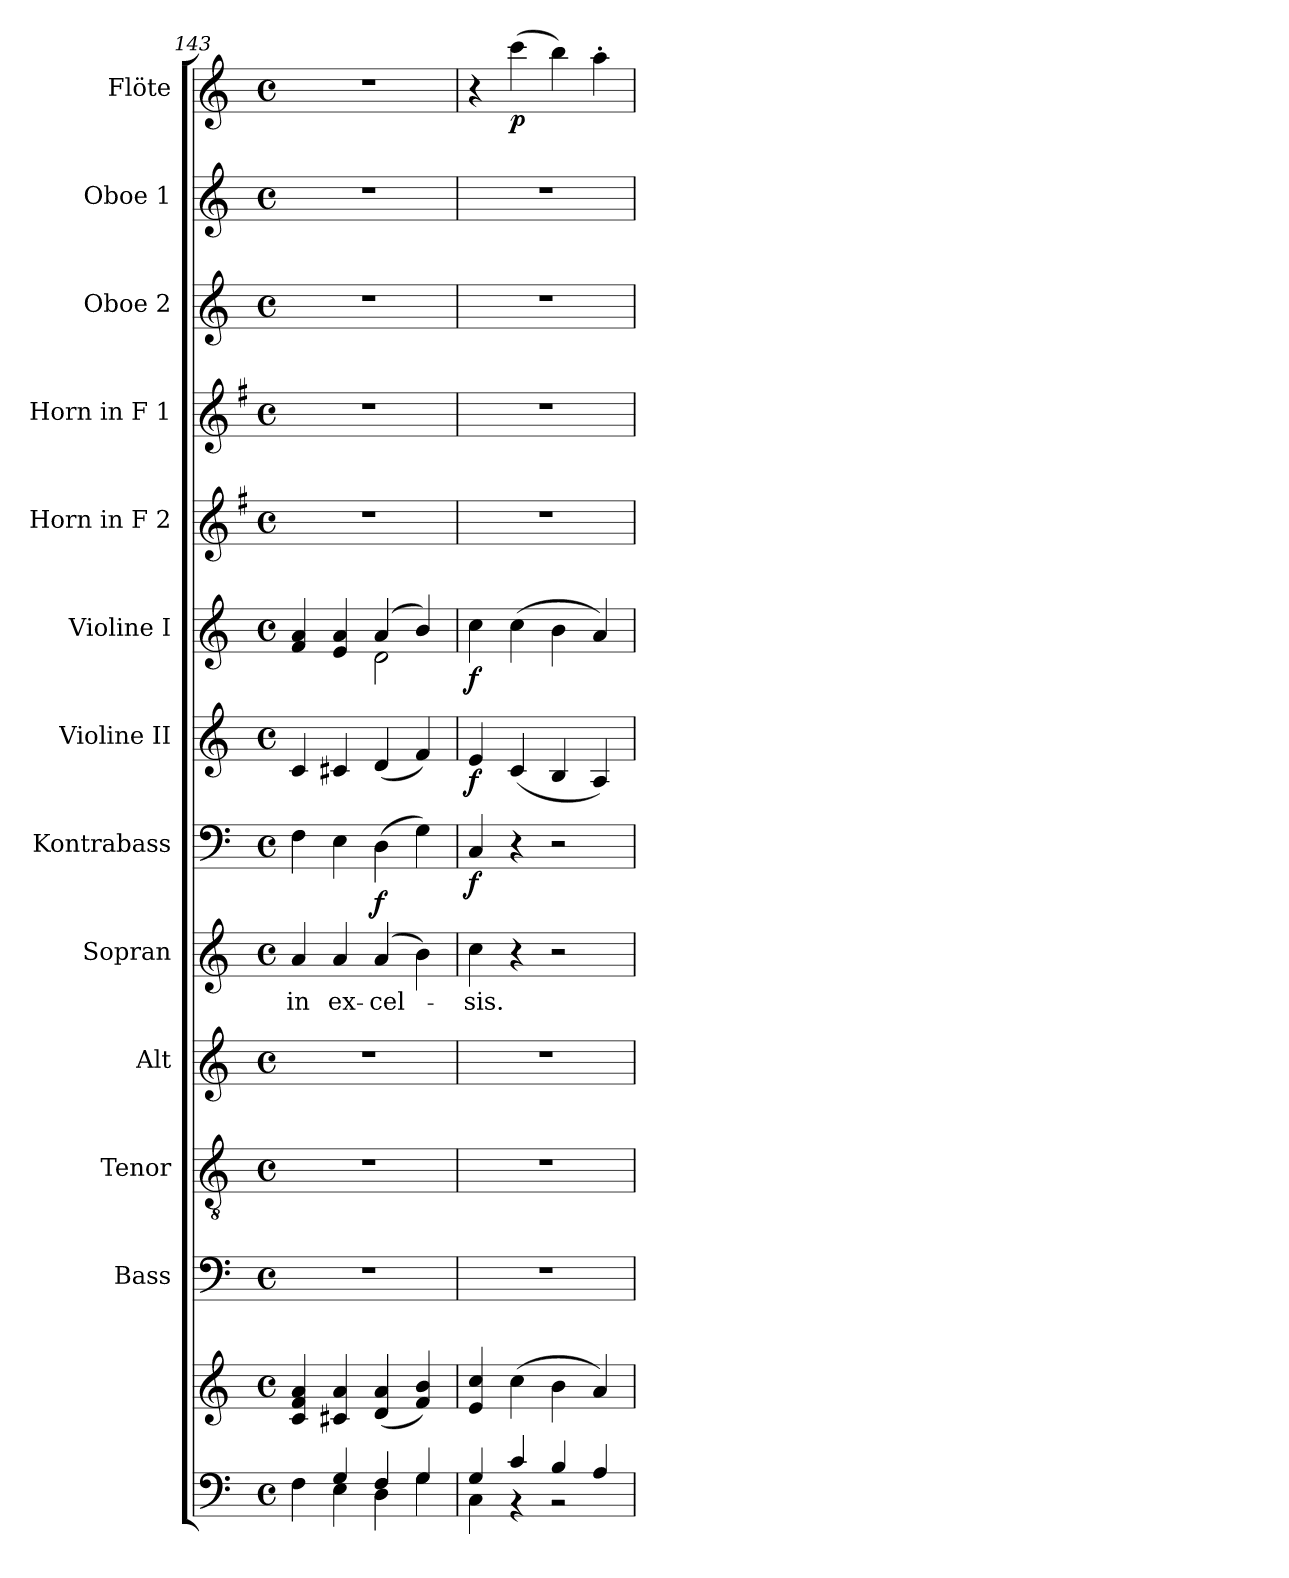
**kern	**kern	**kern	**kern	**kern	**kern	**text	**dynam	**kern	**dynam	**kern	**dynam	**kern	**dynam	**kern	**kern	**kern	**kern	**kern	**dynam
*part13	*part13	*part12	*part11	*part10	*part9	*part9	*part9	*part8	*part8	*part7	*part7	*part6	*part6	*part5	*part4	*part3	*part2	*part1	*part1
*staff14	*staff13	*staff12	*staff11	*staff10	*staff9	*staff9	*staff9	*staff8	*staff8	*staff7	*staff7	*staff6	*staff6	*staff5	*staff4	*staff3	*staff2	*staff1	*staff1
*	*	*I"Bass	*I"Tenor	*I"Alt	*I"Sopran	*	*	*I"Kontrabass	*	*I"Violine II	*	*I"Violine I	*	*I"Horn in F 2	*I"Horn in F 1	*I"Oboe 2	*I"Oboe 1	*I"Flöte	*
*	*	*I'B.	*I'T.	*I'A.	*I'S.	*	*	*I'Kb.	*	*I'Vl. II	*	*I'Vl. I	*	*	*	*I'Ob. 2	*I'Ob. 1	*I'Fl.	*
*clefF4	*clefG2	*clefF4	*clefGv2	*clefG2	*clefG2	*	*	*clefF4	*	*clefG2	*	*clefG2	*	*clefG2	*clefG2	*clefG2	*clefG2	*clefG2	*
*	*	*	*	*	*	*	*	*ITrd7c12	*	*	*	*	*	*ITrd4c7	*ITrd4c7	*	*	*	*
*k[]	*k[]	*k[]	*k[]	*k[]	*k[]	*	*	*k[]	*	*k[]	*	*k[]	*	*k[]	*k[]	*k[]	*k[]	*k[]	*
*C:	*C:	*C:	*C:	*C:	*C:	*	*	*C:	*	*C:	*	*C:	*	*C:	*C:	*C:	*C:	*C:	*
*M4/4	*M4/4	*M4/4	*M4/4	*M4/4	*M4/4	*	*	*M4/4	*	*M4/4	*	*M4/4	*	*M4/4	*M4/4	*M4/4	*M4/4	*M4/4	*
*met(c)	*met(c)	*met(c)	*met(c)	*met(c)	*met(c)	*	*	*met(c)	*	*met(c)	*	*met(c)	*	*met(c)	*met(c)	*met(c)	*met(c)	*met(c)	*
=143	=143	=143	=143	=143	=143	=143	=143	=143	=143	=143	=143	=143	=143	=143	=143	=143	=143	=143	=143
*^	*	*	*	*	*	*	*	*	*	*	*	*	*	*	*	*	*	*	*
!	!	!	!	!	!	!	!LO:LY:b	!	!	!	!	!	!	!	!	!	!	!	!	!
*	*	*	*	*	*	*	*	*	*	*	*	*	*^	*	*	*	*	*	*	*
4ryy	4F\	4c/ 4f/ 4a/	1r	1r	1r	4a/	in	.	4FF\	.	4c/	.	4f/ 4a/	2ryy	.	1r	1r	1r	1r	1r	.
!	!	!	!	!	!	!	!LO:LY:b	!	!	!	!	!	!	!	!	!	!	!	!	!	!
4G/	4E\	4c#X/ 4a/	.	.	.	4a/	ex-	.	4EE\	.	4c#X/	.	4e/ 4a/	.	.	.	.	.	.	.	.
!	!	!	!	!	!	!	!LO:LY:b	!LO:DY:a	!	!	!	!	!	!	!	!	!	!	!	!	!
4F/	4D\	(<4d/ 4a/	.	.	.	(4a/	-cel-	f	(>4DD\	.	(<4d/	.	(4a/	2d\	.	.	.	.	.	.	.
4G/	4G\	4f/ 4b/)	.	.	.	4b\)	.	.	4GG\)	.	4f/)	.	4b/)	.	.	.	.	.	.	.	.
*	*	*	*	*	*	*	*	*	*	*	*	*	*v	*v	*	*	*	*	*	*	*
=144	=144	=144	=144	=144	=144	=144	=144	=144	=144	=144	=144	=144	=144	=144	=144	=144	=144	=144	=144	=144
!	!	!	!	!	!	!	!LO:LY:b	!	!	!LO:DY:b	!	!LO:DY:b	!	!LO:DY:b	!	!	!	!	!	!
4G/	4C\	4e/ 4cc/	1r	1r	1r	4cc\	-sis.	.	4CC/	f	4e/	f	4cc\	f	1r	1r	1r	1r	4r	.
!	!	!	!	!	!	!	!	!	!	!	!	!	!	!	!	!	!	!	!	!LO:DY:b
4c/	4rBB	(>4cc\	.	.	.	4r	.	.	4r	.	(<4c/	.	(>4cc\	.	.	.	.	.	(>4ccc\	p
4B/	2rBB	4b\	.	.	.	2r	.	.	2r	.	4B/	.	4b\	.	.	.	.	.	4bb\)	.
4A/	.	4a/)	.	.	.	.	.	.	.	.	4A/)	.	4a/)	.	.	.	.	.	4aa'>\	.
*v	*v	*	*	*	*	*	*	*	*	*	*	*	*	*	*	*	*	*	*	*
=	=	=	=	=	=	=	=	=	=	=	=	=	=	=	=	=	=	=	=
*-	*-	*-	*-	*-	*-	*-	*-	*-	*-	*-	*-	*-	*-	*-	*-	*-	*-	*-	*-
